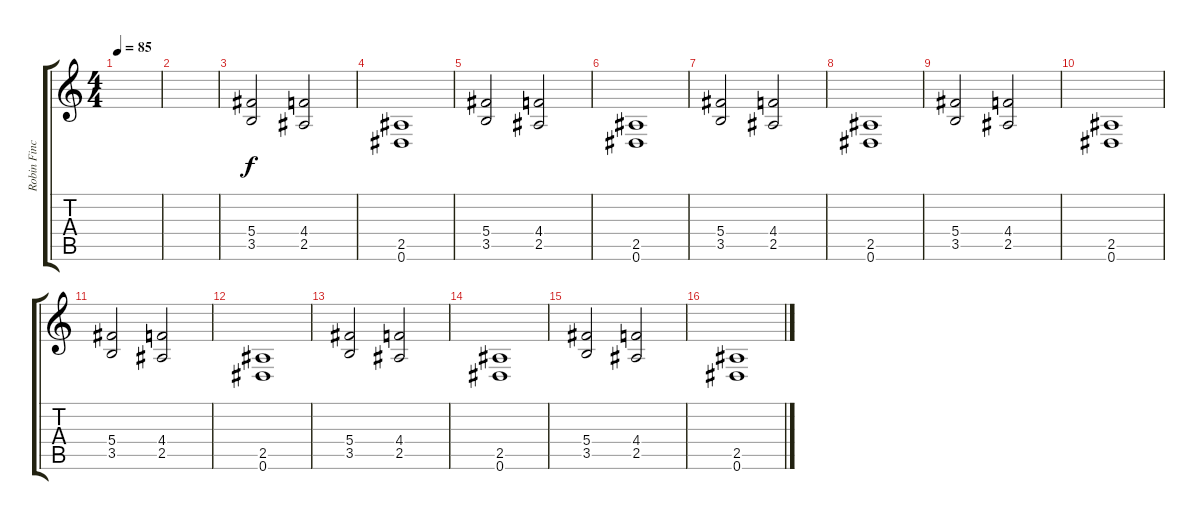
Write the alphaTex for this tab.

\track ("Robin Finck" "Robin Finc") {instrument distortionguitar}
\staff {score tabs}
\tuning (Eb4 Bb3 Gb3 Db3 Ab2 Eb2) {hide}
\ts (4 4)
\tempo 85
\clef g2
\ks c
|
|
(5.4 3.5).2 (4.4 2.5).2 |
(2.5 0.6).1 |
(5.4 3.5).2 (4.4 2.5).2 |
(2.5 0.6).1 |
(5.4 3.5).2 (4.4 2.5).2 |
(2.5 0.6).1 |
(5.4 3.5).2 (4.4 2.5).2 |
(2.5 0.6).1 |
(5.4 3.5).2 (4.4 2.5).2 |
(2.5 0.6).1 |
(5.4 3.5).2 (4.4 2.5).2 |
(2.5 0.6).1 |
(5.4 3.5).2 (4.4 2.5).2 |
(2.5 0.6).1
